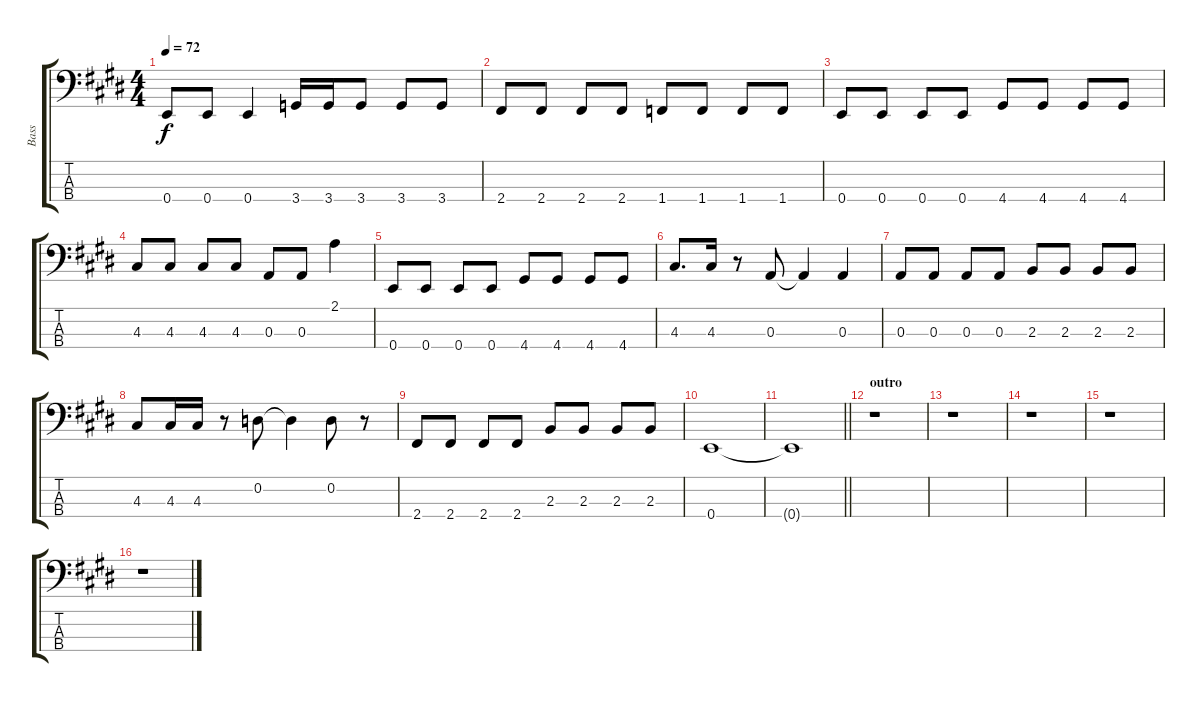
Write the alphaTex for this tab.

\track ("Bass" "Bass") {instrument electricbassfinger}
\staff {score tabs}
\tuning (G2 D2 A1 E1) {hide}
\ts (4 4)
\tempo 72
\clef f4
\ks e
0.4.8{dy f} 0.4.8 0.4.4 3.4.16 3.4.16 3.4.8 3.4.8 3.4.8 |
2.4.8 2.4.8 2.4.8 2.4.8 1.4.8 1.4.8 1.4.8 1.4.8 |
0.4.8 0.4.8 0.4.8 0.4.8 4.4.8 4.4.8 4.4.8 4.4.8 |
4.3.8 4.3.8 4.3.8 4.3.8 0.3.8 0.3.8 2.1.4 |
0.4.8 0.4.8 0.4.8 0.4.8 4.4.8 4.4.8 4.4.8 4.4.8 |
4.3.8{d} 4.3.16 r.8 0.3.8 0.3{t}.4 0.3.4 |
0.3.8 0.3.8 0.3.8 0.3.8 2.3.8 2.3.8 2.3.8 2.3.8 |
4.3.8 4.3.16 4.3.16 r.8 0.2.8 0.2{t}.4 0.2.8 r.8 |
2.4.8 2.4.8 2.4.8 2.4.8 2.3.8 2.3.8 2.3.8 2.3.8 |
0.4.1 |
\barLineRight lightlight
0.4{t}.1 |
\section ("" "outro")
r.1 |
r.1 |
r.1 |
r.1 |
r.1
